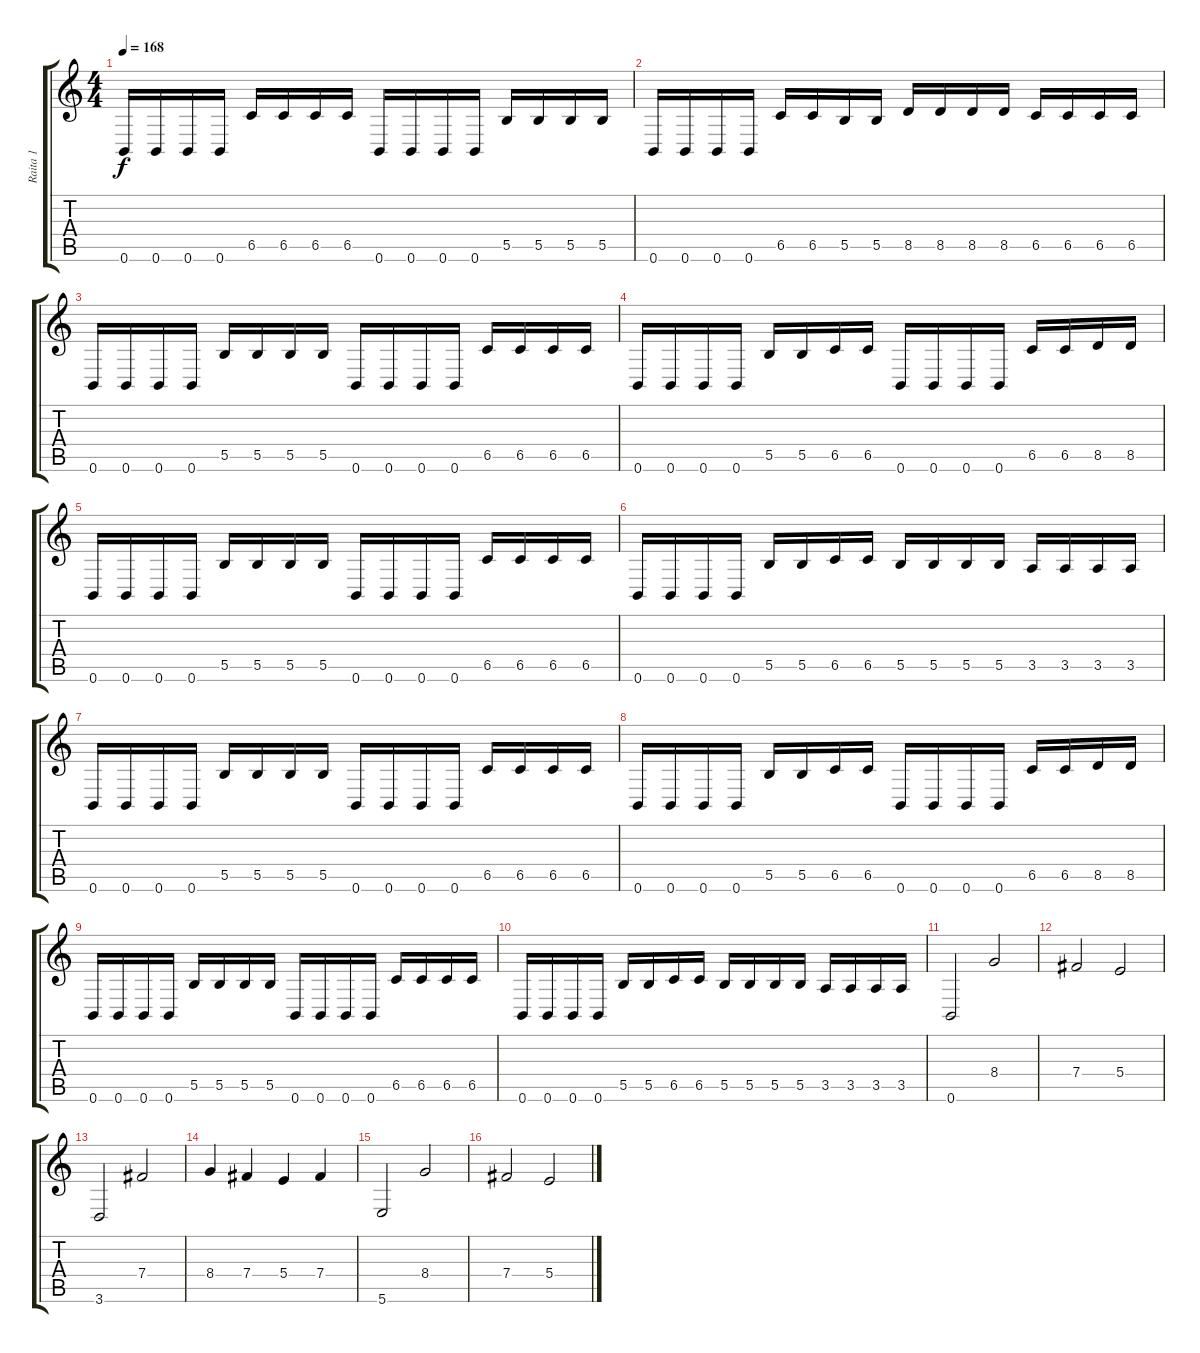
\track ("Raita 1" "Raita 1") {instrument distortionguitar}
\staff {score tabs}
\tuning (Db4 Ab3 E3 B2 Gb2 B1) {hide}
\ts (4 4)
\tempo 168
\clef g2
\ks c
0.6.16{dy f} 0.6.16 0.6.16 0.6.16 6.5.16 6.5.16 6.5.16 6.5.16 0.6.16 0.6.16 0.6.16 0.6.16 5.5.16 5.5.16 5.5.16 5.5.16 |
0.6.16 0.6.16 0.6.16 0.6.16 6.5.16 6.5.16 5.5.16 5.5.16 8.5.16 8.5.16 8.5.16 8.5.16 6.5.16 6.5.16 6.5.16 6.5.16 |
0.6.16 0.6.16 0.6.16 0.6.16 5.5.16 5.5.16 5.5.16 5.5.16 0.6.16 0.6.16 0.6.16 0.6.16 6.5.16 6.5.16 6.5.16 6.5.16 |
0.6.16 0.6.16 0.6.16 0.6.16 5.5.16 5.5.16 6.5.16 6.5.16 0.6.16 0.6.16 0.6.16 0.6.16 6.5.16 6.5.16 8.5.16 8.5.16 |
0.6.16 0.6.16 0.6.16 0.6.16 5.5.16 5.5.16 5.5.16 5.5.16 0.6.16 0.6.16 0.6.16 0.6.16 6.5.16 6.5.16 6.5.16 6.5.16 |
0.6.16 0.6.16 0.6.16 0.6.16 5.5.16 5.5.16 6.5.16 6.5.16 5.5.16 5.5.16 5.5.16 5.5.16 3.5.16 3.5.16 3.5.16 3.5.16 |
0.6.16 0.6.16 0.6.16 0.6.16 5.5.16 5.5.16 5.5.16 5.5.16 0.6.16 0.6.16 0.6.16 0.6.16 6.5.16 6.5.16 6.5.16 6.5.16 |
0.6.16 0.6.16 0.6.16 0.6.16 5.5.16 5.5.16 6.5.16 6.5.16 0.6.16 0.6.16 0.6.16 0.6.16 6.5.16 6.5.16 8.5.16 8.5.16 |
0.6.16 0.6.16 0.6.16 0.6.16 5.5.16 5.5.16 5.5.16 5.5.16 0.6.16 0.6.16 0.6.16 0.6.16 6.5.16 6.5.16 6.5.16 6.5.16 |
0.6.16 0.6.16 0.6.16 0.6.16 5.5.16 5.5.16 6.5.16 6.5.16 5.5.16 5.5.16 5.5.16 5.5.16 3.5.16 3.5.16 3.5.16 3.5.16 |
0.6.2 8.4.2 |
7.4.2 5.4.2 |
3.6.2 7.4.2 |
8.4.4 7.4.4 5.4.4 7.4.4 |
5.6.2 8.4.2 |
7.4.2 5.4.2
